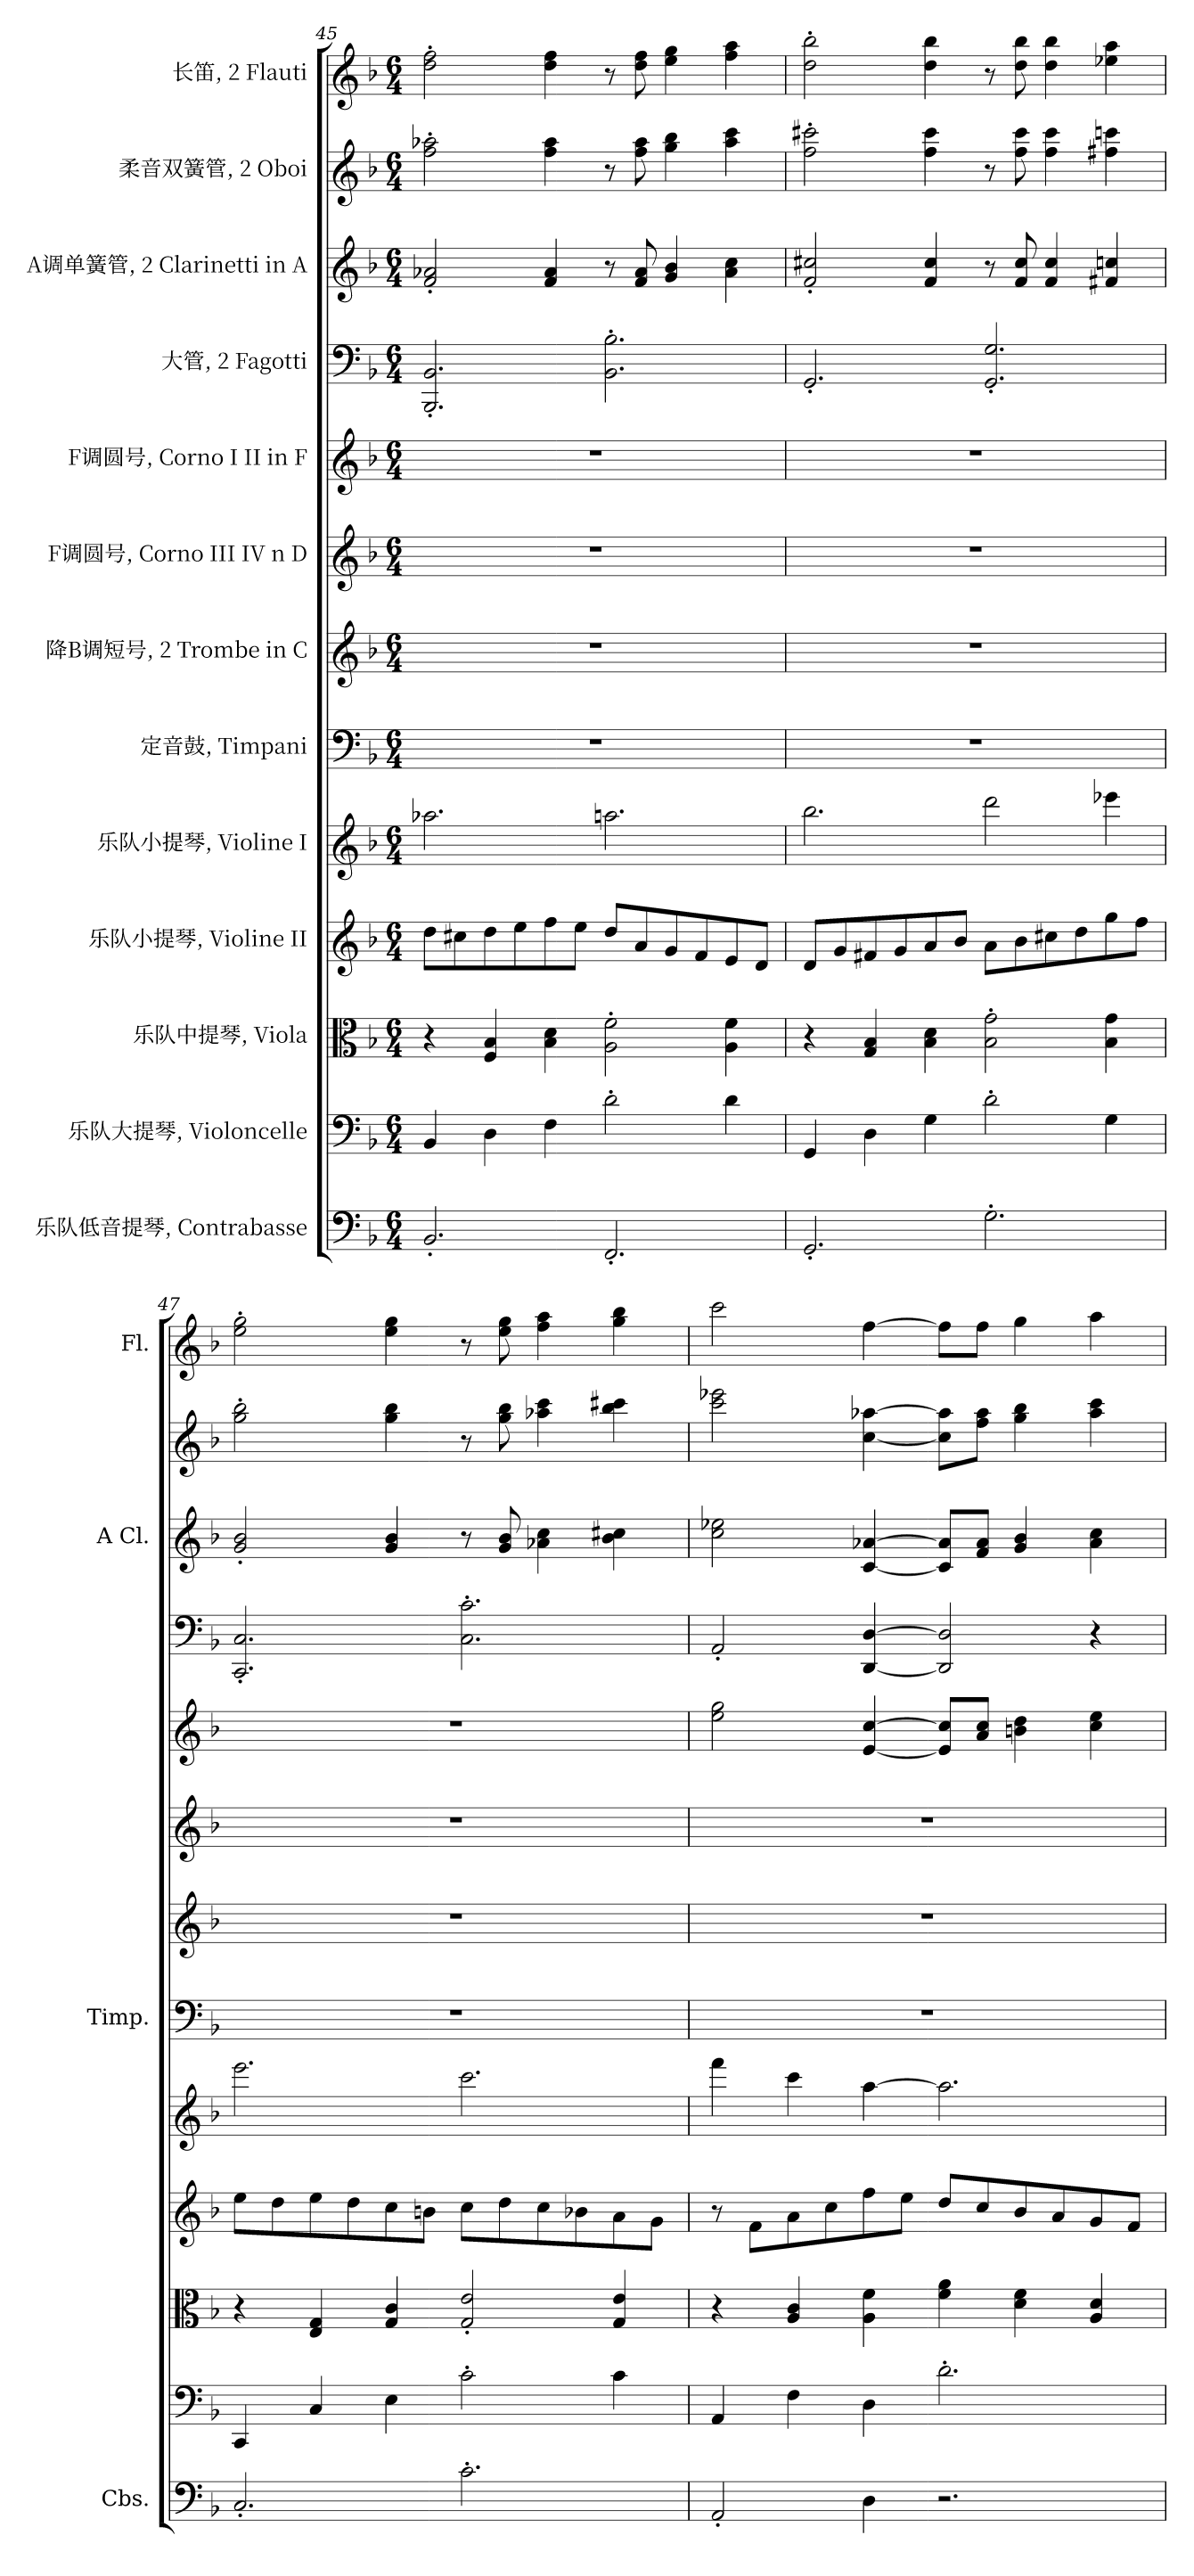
**kern	**kern	**kern	**kern	**kern	**kern	**kern	**kern	**kern	**kern	**kern	**kern	**kern
*part13	*part12	*part11	*part10	*part9	*part8	*part7	*part6	*part5	*part4	*part3	*part2	*part1
*staff13	*staff12	*staff11	*staff10	*staff9	*staff8	*staff7	*staff6	*staff5	*staff4	*staff3	*staff2	*staff1
*I"乐队低音提琴, Contrabasse	*I"乐队大提琴, Violoncelle	*I"乐队中提琴, Viola	*I"乐队小提琴, Violine II	*I"乐队小提琴, Violine I	*I"定音鼓, Timpani	*I"降B调短号, 2 Trombe in C	*I"F调圆号, Corno III IV n D	*I"F调圆号, Corno I II in F	*I"大管, 2 Fagotti	*I"A调单簧管, 2 Clarinetti in A	*I"柔音双簧管, 2 Oboi	*I"长笛, 2 Flauti
*I'Cbs.	*	*	*	*	*I'Timp.	*	*	*	*	*I'A Cl.	*	*I'Fl.
*clefF4	*clefF4	*clefC3	*clefG2	*clefG2	*clefF4	*clefG2	*clefG2	*clefG2	*clefF4	*clefG2	*clefG2	*clefG2
*ITrd7c12	*	*	*	*	*	*ITrd1c2	*ITrd4c7	*ITrd4c7	*	*ITrd2c3	*ITrd2c3	*
*k[b-]	*k[b-]	*k[b-]	*k[b-]	*k[b-]	*k[b-]	*k[b-e-a-]	*k[b-e-]	*k[b-e-]	*k[b-]	*k[f#c#]	*k[f#c#]	*k[b-]
*M6/4	*M6/4	*M6/4	*M6/4	*M6/4	*M6/4	*M6/4	*M6/4	*M6/4	*M6/4	*M6/4	*M6/4	*M6/4
*MM224	*MM224	*MM224	*MM224	*MM224	*MM224	*MM224	*MM224	*MM224	*MM224	*MM224	*MM224	*MM224
=45	=45	=45	=45	=45	=45	=45	=45	=45	=45	=45	=45	=45
2.BBB-'/	4BB-/	4r	8dd\L	2.aa-X\	1.r	1.r	1.r	1.r	2.BBB-/' 2.BB-/'	2d/' 2fn/'	2dd\' 2ffn\'	2dd\' 2ff\'
.	.	.	8cc#X\	.	.	.	.	.	.	.	.	.
.	4D\	4F/ 4B-/	8dd\	.	.	.	.	.	.	.	.	.
.	.	.	8ee\	.	.	.	.	.	.	.	.	.
.	4F\	4B-\ 4d\	8ff\	.	.	.	.	.	.	4d/ 4f/	4dd\ 4ff\	4dd\ 4ff\
.	.	.	8ee\J	.	.	.	.	.	.	.	.	.
*	*	*	*	*	*	*	*	*	*	*	*	*MM224
2.FFF'/	2d'\	2A\' 2f\'	8dd/L	2.aan\	.	.	.	.	2.BB-\' 2.B-\'	8r	8r	8r
.	.	.	8a/	.	.	.	.	.	.	8d/ 8f/	8dd\ 8ff\	8dd\ 8ff\
*	*	*	*	*	*	*	*	*	*	*	*	*MM239
.	.	.	8g/	.	.	.	.	.	.	4e/ 4g/	4ee\ 4gg\	4ee\ 4gg\
.	.	.	8f/	.	.	.	.	.	.	.	.	.
.	4d\	4A\ 4f\	8e/	.	.	.	.	.	.	4f\ 4a\	4ff\ 4aa\	4ff\ 4aa\
.	.	.	8d/J	.	.	.	.	.	.	.	.	.
=46	=46	=46	=46	=46	=46	=46	=46	=46	=46	=46	=46	=46
*	*	*	*	*	*	*	*	*	*	*	*	*MM224
2.GGG'/	4GG/	4r	8d/L	2.bb-\	1.r	1.r	1.r	1.r	2.GG'/	2d/' 2a#X/'	2dd\' 2aa#X\'	2dd\' 2bb-\'
.	.	.	8g/	.	.	.	.	.	.	.	.	.
.	4D\	4G/ 4B-/	8f#X/	.	.	.	.	.	.	.	.	.
.	.	.	8g/	.	.	.	.	.	.	.	.	.
.	4G\	4B-\ 4d\	8a/	.	.	.	.	.	.	4d/ 4a#/	4dd\ 4aa#\	4dd\ 4bb-\
.	.	.	8b-/J	.	.	.	.	.	.	.	.	.
*	*	*	*	*	*	*	*	*	*	*	*	*MM224
2.GG'\	2d'\	2B-\' 2g\'	8a\L	2ddd\	.	.	.	.	2.GG/' 2.G/'	8r	8r	8r
.	.	.	8b-\	.	.	.	.	.	.	8d/ 8a#/	8dd\ 8aa#\	8dd\ 8bb-\
*	*	*	*	*	*	*	*	*	*	*	*	*MM239
.	.	.	8cc#X\	.	.	.	.	.	.	4d/ 4a#/	4dd\ 4aa#\	4dd\ 4bb-\
.	.	.	8dd\	.	.	.	.	.	.	.	.	.
.	4G\	4B-\ 4g\	8gg\	4eee-X\	.	.	.	.	.	4d#X/ 4an/	4dd#X\ 4aan\	4ee-X\ 4aa\
.	.	.	8ff\J	.	.	.	.	.	.	.	.	.
!!LO:PB:g=z
=47	=47	=47	=47	=47	=47	=47	=47	=47	=47	=47	=47	=47
*	*	*	*	*	*	*	*	*	*	*	*	*MM224
2.CC'/	4CC/	4r	8ee\L	2.eee\	1.r	1.r	1.r	1.r	2.CC/' 2.C/'	2e/' 2g/'	2ee\' 2gg\'	2ee\' 2gg\'
.	.	.	8dd\	.	.	.	.	.	.	.	.	.
.	4C/	4E/ 4G/	8ee\	.	.	.	.	.	.	.	.	.
.	.	.	8dd\	.	.	.	.	.	.	.	.	.
.	4E\	4G/ 4c/	8cc\	.	.	.	.	.	.	4e/ 4g/	4ee\ 4gg\	4ee\ 4gg\
.	.	.	8bn\J	.	.	.	.	.	.	.	.	.
*	*	*	*	*	*	*	*	*	*	*	*	*MM224
2.C'\	2c'\	2G/' 2e/'	8cc\L	2.ccc\	.	.	.	.	2.C\' 2.c\'	8r	8r	8r
.	.	.	8dd\	.	.	.	.	.	.	8e/ 8g/	8ee\ 8gg\	8ee\ 8gg\
*	*	*	*	*	*	*	*	*	*	*	*	*MM239
.	.	.	8cc\	.	.	.	.	.	.	4fn\ 4a\	4ffn\ 4aa\	4ff\ 4aa\
.	.	.	8b-X\	.	.	.	.	.	.	.	.	.
.	4c\	4G/ 4e/	8a\	.	.	.	.	.	.	4g\ 4a#X\	4gg\ 4aa#X\	4gg\ 4bb-\
.	.	.	8g\J	.	.	.	.	.	.	.	.	.
=48	=48	=48	=48	=48	=48	=48	=48	=48	=48	=48	=48	=48
*	*	*	*	*	*	*	*	*	*	*	*	*MM231
2AAA'/	4AA/	4r	8r	4fff\	1.r	1.r	1.r	2a\ 2cc\	2AA'/	2a\ 2ccn\	2aa\ 2cccn\	2ccc\
.	.	.	8f\L	.	.	.	.	.	.	.	.	.
.	4F\	4A/ 4c/	8a\	4ccc\	.	.	.	.	.	.	.	.
.	.	.	8cc\	.	.	.	.	.	.	.	.	.
4DD\	4D\	4A\ 4f\	8ff\	[4aa\	.	.	.	[4A/ [4f/	[4DD/ [4D/	[4A/ [4fn/	[4a\ [4ffn\	[4ff\
.	.	.	8ee\J	.	.	.	.	.	.	.	.	.
*	*	*	*	*	*	*	*	*	*	*	*	*MM224
2.r	2.d'\	4f\ 4a\	8dd/L	2.aa\]	.	.	.	8A/] 8f/]L	2DD/] 2D/]	8A/] 8f/]L	8a\] 8ff\]L	8ff\L]
.	.	.	8cc/	.	.	.	.	8d/ 8f/J	.	8d/ 8f/J	8dd\ 8ff\J	8ff\J
*	*	*	*	*	*	*	*	*	*	*	*	*MM239
.	.	4d\ 4f\	8b-/	.	.	.	.	4en\ 4g\	.	4e/ 4g/	4ee\ 4gg\	4gg\
.	.	.	8a/	.	.	.	.	.	.	.	.	.
.	.	4A/ 4d/	8g/	.	.	.	.	4f\ 4a\	4r	4f\ 4a\	4ff\ 4aa\	4aa\
.	.	.	8f/J	.	.	.	.	.	.	.	.	.
=	=	=	=	=	=	=	=	=	=	=	=	=
*-	*-	*-	*-	*-	*-	*-	*-	*-	*-	*-	*-	*-
